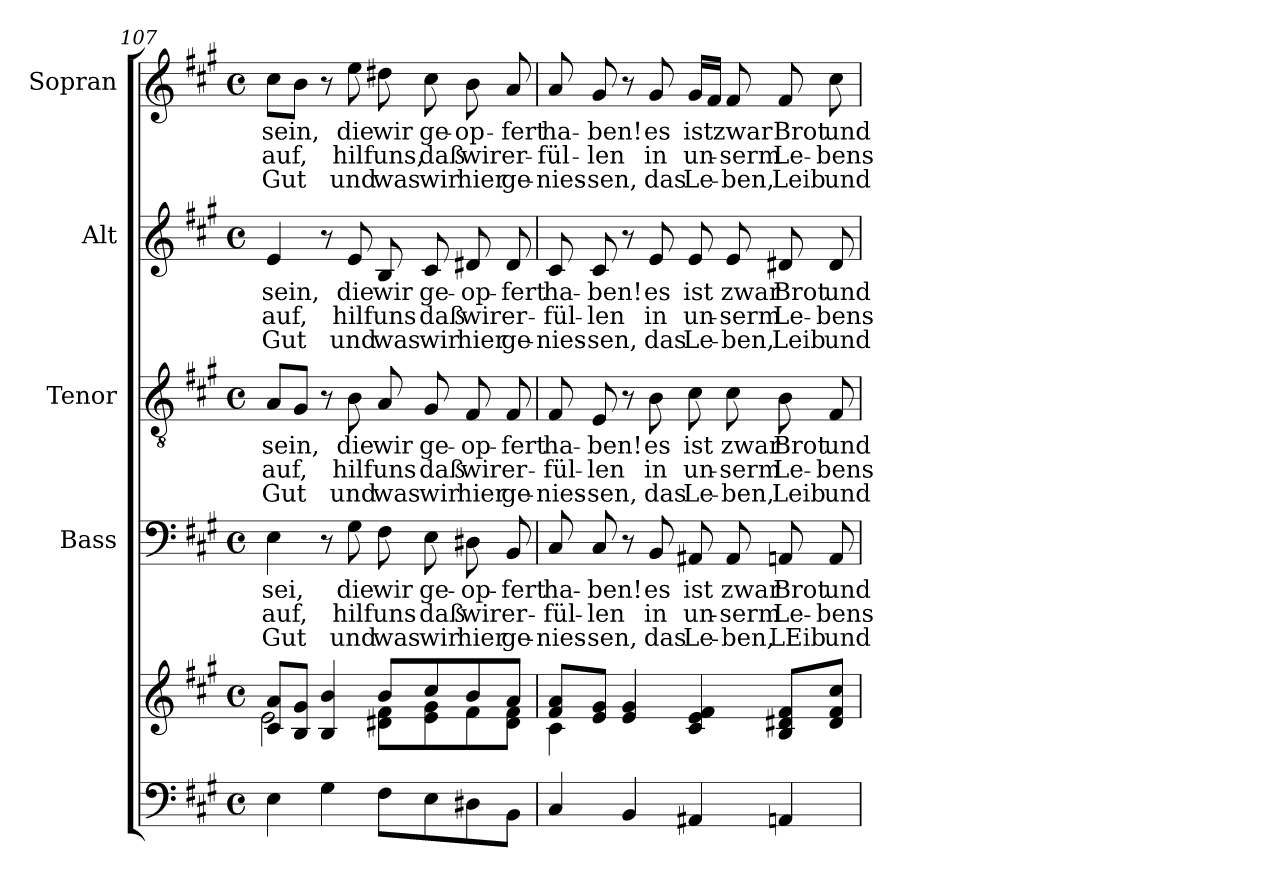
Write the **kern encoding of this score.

**kern	**kern	**kern	**text	**text	**text	**kern	**text	**text	**text	**kern	**text	**text	**text	**kern	**text	**text	**text
*part5	*part5	*part4	*part4	*part4	*part4	*part3	*part3	*part3	*part3	*part2	*part2	*part2	*part2	*part1	*part1	*part1	*part1
*staff6	*staff5	*staff4	*staff4	*staff4	*staff4	*staff3	*staff3	*staff3	*staff3	*staff2	*staff2	*staff2	*staff2	*staff1	*staff1	*staff1	*staff1
*	*	*I"Bass	*	*	*	*I"Tenor	*	*	*	*I"Alt	*	*	*	*I"Sopran	*	*	*
*	*	*I'B.	*	*	*	*I'T.	*	*	*	*I'A.	*	*	*	*I'S.	*	*	*
*clefF4	*clefG2	*clefF4	*	*	*	*clefGv2	*	*	*	*clefG2	*	*	*	*clefG2	*	*	*
*k[f#c#g#]	*k[f#c#g#]	*k[f#c#g#]	*	*	*	*k[f#c#g#]	*	*	*	*k[f#c#g#]	*	*	*	*k[f#c#g#]	*	*	*
*A:	*A:	*A:	*	*	*	*A:	*	*	*	*A:	*	*	*	*A:	*	*	*
*M4/4	*M4/4	*M4/4	*	*	*	*M4/4	*	*	*	*M4/4	*	*	*	*M4/4	*	*	*
*met(c)	*met(c)	*met(c)	*	*	*	*met(c)	*	*	*	*met(c)	*	*	*	*met(c)	*	*	*
=107	=107	=107	=107	=107	=107	=107	=107	=107	=107	=107	=107	=107	=107	=107	=107	=107	=107
*	*^	*	*	*	*	*	*	*	*	*	*	*	*	*	*	*	*
!	!	!	!	!LO:LY:b	!LO:LY:b	!LO:LY:b	!	!LO:LY:b	!LO:LY:b	!LO:LY:b	!	!LO:LY:b	!LO:LY:b	!LO:LY:b	!	!LO:LY:b	!LO:LY:b	!LO:LY:b
4E\	8c#/ 8a/L	2e\	4E\	sei,	auf,	Gut	8A/L	sein,	auf,	Gut	4e/	sein,	auf,	Gut	8cc#\L	sein,	auf,	Gut
.	8B/ 8g#/J	.	.	.	.	.	8G#/J	.	.	.	.	.	.	.	8b\J	.	.	.
4G#\	4B/ 4b/	.	8r	.	.	.	8r	.	.	.	8r	.	.	.	8r	.	.	.
!	!	!	!	!LO:LY:b	!LO:LY:b	!LO:LY:b	!	!LO:LY:b	!LO:LY:b	!LO:LY:b	!	!LO:LY:b	!LO:LY:b	!LO:LY:b	!	!LO:LY:b	!LO:LY:b	!LO:LY:b
.	.	.	8G#\	die	hilf	und	8B\	die	hilf	und	8e/	die	hilf	und	8ee\	die	hilf	und
!	!	!	!	!LO:LY:b	!LO:LY:b	!LO:LY:b	!	!LO:LY:b	!LO:LY:b	!LO:LY:b	!	!LO:LY:b	!LO:LY:b	!LO:LY:b	!	!LO:LY:b	!LO:LY:b	!LO:LY:b
8F#\L	8b/L	8d#X\ 8f#\L	8F#\	wir	uns	was	8A/	wir	uns	was	8B/	wir	uns	was	8dd#X\	wir	uns,	was
!	!	!	!	!LO:LY:b	!LO:LY:b	!LO:LY:b	!	!LO:LY:b	!LO:LY:b	!LO:LY:b	!	!LO:LY:b	!LO:LY:b	!LO:LY:b	!	!LO:LY:b	!LO:LY:b	!LO:LY:b
8E\	8cc#/	8e\ 8g#\	8E\	ge-	daß	wir	8G#/	ge-	daß	wir	8c#/	ge-	daß	wir	8cc#\	ge-	daß	wir
!	!	!	!	!LO:LY:b	!LO:LY:b	!LO:LY:b	!	!LO:LY:b	!LO:LY:b	!LO:LY:b	!	!LO:LY:b	!LO:LY:b	!LO:LY:b	!	!LO:LY:b	!LO:LY:b	!LO:LY:b
8D#X\	8b/	8f#\	8D#X\	-op-	wir	hier	8F#/	-op-	wir	hier	8d#X/	-op-	wir	hier	8b\	-op-	wir	hier
!	!	!	!	!LO:LY:b	!LO:LY:b	!LO:LY:b	!	!LO:LY:b	!LO:LY:b	!LO:LY:b	!	!LO:LY:b	!LO:LY:b	!LO:LY:b	!	!LO:LY:b	!LO:LY:b	!LO:LY:b
8BB\J	8a/J	8d#\ 8f#\J	8BB/	-fert	er-	ge-	8F#/	-fert	er-	ge-	8d#/	-fert	er-	ge-	8a/	-fert	er-	ge-
!!LO:LB:g=z
=108	=108	=108	=108	=108	=108	=108	=108	=108	=108	=108	=108	=108	=108	=108	=108	=108	=108	=108
!	!	!	!	!LO:LY:b	!LO:LY:b	!LO:LY:b	!	!LO:LY:b	!LO:LY:b	!LO:LY:b	!	!LO:LY:b	!LO:LY:b	!LO:LY:b	!	!LO:LY:b	!LO:LY:b	!LO:LY:b
4C#/	8f#/ 8a/L	4c#\	8C#/	ha-	-fül-	-nies-	8F#/	ha-	-fül-	-nies-	8c#/	ha-	-fül-	-nies-	8a/	ha-	-fül-	-nies-
!	!	!	!	!LO:LY:b	!LO:LY:b	!LO:LY:b	!	!LO:LY:b	!LO:LY:b	!LO:LY:b	!	!LO:LY:b	!LO:LY:b	!LO:LY:b	!	!LO:LY:b	!LO:LY:b	!LO:LY:b
.	8e/ 8g#/J	.	8C#/	-ben!	-len	-sen,	8E/	-ben!	-len	-sen,	8c#/	-ben!	-len	-sen,	8g#/	-ben!	-len	-sen,
4BB/	4e/ 4g#/	2.ryy	8r	.	.	.	8r	.	.	.	8r	.	.	.	8r	.	.	.
!	!	!	!	!LO:LY:b	!LO:LY:b	!LO:LY:b	!	!LO:LY:b	!LO:LY:b	!LO:LY:b	!	!LO:LY:b	!LO:LY:b	!LO:LY:b	!	!LO:LY:b	!LO:LY:b	!LO:LY:b
.	.	.	8BB/	es	in	das	8B\	es	in	das	8e/	es	in	das	8g#/	es	in	das
!	!	!	!	!LO:LY:b	!LO:LY:b	!LO:LY:b	!	!LO:LY:b	!LO:LY:b	!LO:LY:b	!	!LO:LY:b	!LO:LY:b	!LO:LY:b	!	!LO:LY:b	!LO:LY:b	!LO:LY:b
4AA#X/	4c#/ 4e/ 4f#/	.	8AA#X/	ist	un-	Le-	8c#\	ist	un-	Le-	8e/	ist	un-	Le-	16g#/LL	ist	un-	Le-
.	.	.	.	.	.	.	.	.	.	.	.	.	.	.	16f#/JJ	.	.	.
!	!	!	!	!LO:LY:b	!LO:LY:b	!LO:LY:b	!	!LO:LY:b	!LO:LY:b	!LO:LY:b	!	!LO:LY:b	!LO:LY:b	!LO:LY:b	!	!LO:LY:b	!LO:LY:b	!LO:LY:b
.	.	.	8AA#/	zwar	-serm	-ben,	8c#\	zwar	-serm	-ben,	8e/	zwar	-serm	-ben,	8f#/	zwar	-serm	-ben,
!	!	!	!	!LO:LY:b	!LO:LY:b	!LO:LY:b	!	!LO:LY:b	!LO:LY:b	!LO:LY:b	!	!LO:LY:b	!LO:LY:b	!LO:LY:b	!	!LO:LY:b	!LO:LY:b	!LO:LY:b
4AAn/	8B/ 8d#X/ 8f#/L	.	8AAn/	Brot	Le-	LEib	8B\	Brot	Le-	Leib	8d#X/	Brot	Le-	Leib	8f#/	Brot	Le-	Leib
!	!	!	!	!LO:LY:b	!LO:LY:b	!LO:LY:b	!	!LO:LY:b	!LO:LY:b	!LO:LY:b	!	!LO:LY:b	!LO:LY:b	!LO:LY:b	!	!LO:LY:b	!LO:LY:b	!LO:LY:b
.	8d#/ 8f#/ 8cc#/J	.	8AA/	und	-bens-	und	8F#/	und	-bens-	und	8d#/	und	-bens-	und	8cc#\	und	-bens-	und
*	*v	*v	*	*	*	*	*	*	*	*	*	*	*	*	*	*	*	*
=	=	=	=	=	=	=	=	=	=	=	=	=	=	=	=	=	=
*-	*-	*-	*-	*-	*-	*-	*-	*-	*-	*-	*-	*-	*-	*-	*-	*-	*-
